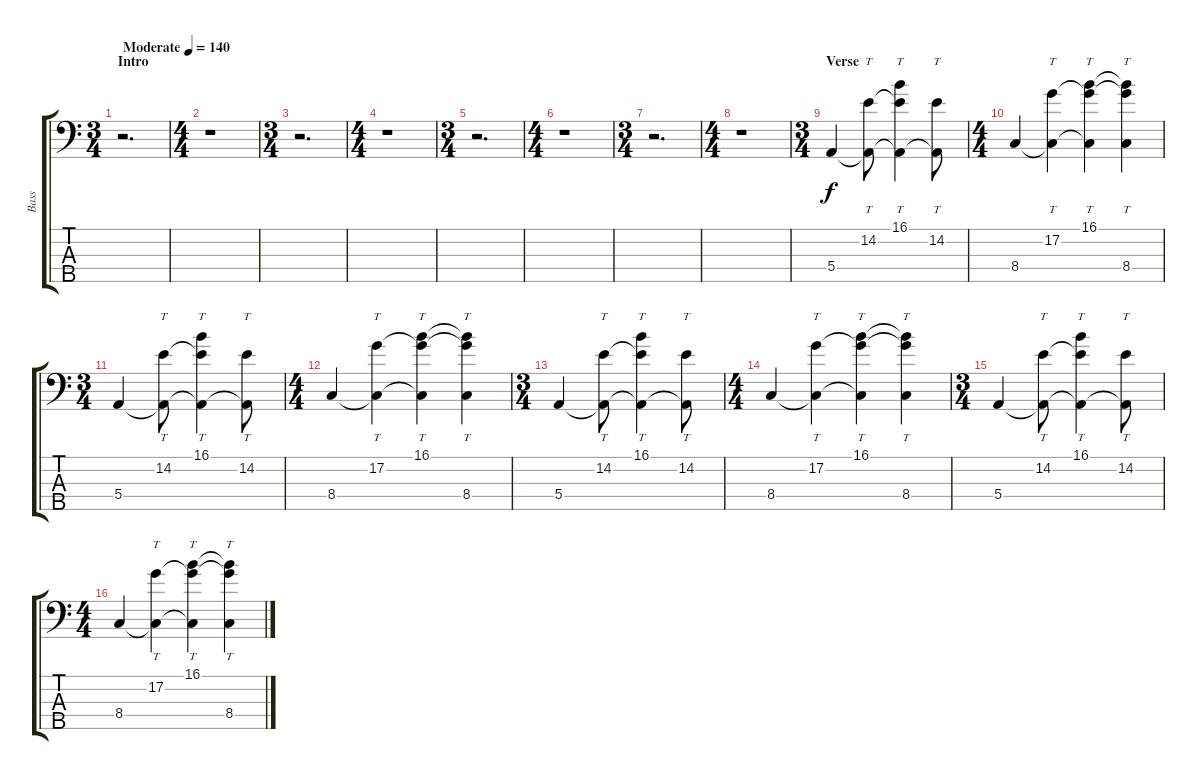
\track ("Bass" "Bass") {instrument electricbassfinger}
\staff {score tabs}
\tuning (G2 D2 A1 E1 A0) {hide}
\ts (3 4)
\section ("" "Intro")
\tempo (140 "Moderate")
\clef f4
\ks c
r.2{d dy f instrument electricbassfinger} |
\ts (4 4)
r.1 |
\ts (3 4)
r.2{d} |
\ts (4 4)
r.1 |
\ts (3 4)
r.2{d} |
\ts (4 4)
r.1 |
\ts (3 4)
r.2{d} |
\ts (4 4)
r.1 |
\ts (3 4)
\section ("" "Verse")
5.4.4 (14.2 5.4{t}).8{tt} (16.1 14.2{t} 5.4{t}).4{tt} (14.2 5.4{t}).8{tt} |
\ts (4 4)
8.4.4 (17.2 8.4{t}).4{tt} (16.1 17.2{t} 8.4{t}).4{tt} (16.1{t} 17.2{t} 8.4).4{tt} |
\ts (3 4)
5.4.4 (14.2 5.4{t}).8{tt} (16.1 14.2{t} 5.4{t}).4{tt} (14.2 5.4{t}).8{tt} |
\ts (4 4)
8.4.4 (17.2 8.4{t}).4{tt} (16.1 17.2{t} 8.4{t}).4{tt} (16.1{t} 17.2{t} 8.4).4{tt} |
\ts (3 4)
5.4.4 (14.2 5.4{t}).8{tt} (16.1 14.2{t} 5.4{t}).4{tt} (14.2 5.4{t}).8{tt} |
\ts (4 4)
8.4.4 (17.2 8.4{t}).4{tt} (16.1 17.2{t} 8.4{t}).4{tt} (16.1{t} 17.2{t} 8.4).4{tt} |
\ts (3 4)
5.4.4 (14.2 5.4{t}).8{tt} (16.1 14.2{t} 5.4{t}).4{tt} (14.2 5.4{t}).8{tt} |
\ts (4 4)
8.4.4 (17.2 8.4{t}).4{tt} (16.1 17.2{t} 8.4{t}).4{tt} (16.1{t} 17.2{t} 8.4).4{tt}
